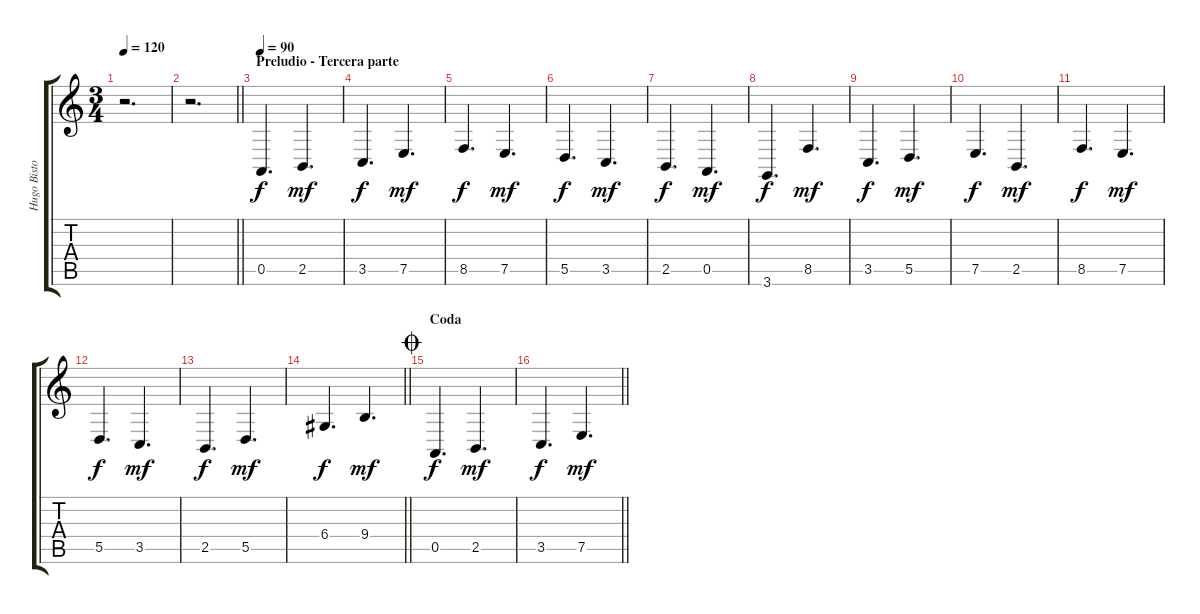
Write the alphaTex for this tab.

\track ("Hugo Bistolfi Strings" "Hugo Bisto") {instrument stringensemble1}
\staff {score tabs}
\tuning (E4 B3 G3 D3 A2 E2) {hide}
\ts (3 4)
\tempo 120
\clef g2
\ks c
r.2{d dy f} |
\barLineRight lightlight
r.2{d} |
\section ("" "Preludio - Tercera parte")
\tempo 90
0.5.4{d volume 14} 2.5.4{d dy mf} |
3.5.4{d dy f} 7.5.4{d dy mf} |
8.5.4{d dy f} 7.5.4{d dy mf} |
5.5.4{d dy f} 3.5.4{d dy mf} |
2.5.4{d dy f} 0.5.4{d dy mf} |
3.6.4{d dy f} 8.5.4{d dy mf} |
3.5.4{d dy f} 5.5.4{d dy mf} |
7.5.4{d dy f} 2.5.4{d dy mf} |
8.5.4{d dy f} 7.5.4{d dy mf} |
5.5.4{d dy f} 3.5.4{d dy mf} |
2.5.4{d dy f} 5.5.4{d dy mf} |
\barLineRight lightlight
6.4.4{d dy f} 9.4.4{d dy mf} |
\section ("" "Coda")
\jump coda
0.5.4{d dy f} 2.5.4{d dy mf} |
\barLineRight lightlight
3.5.4{d dy f} 7.5.4{d dy mf}
